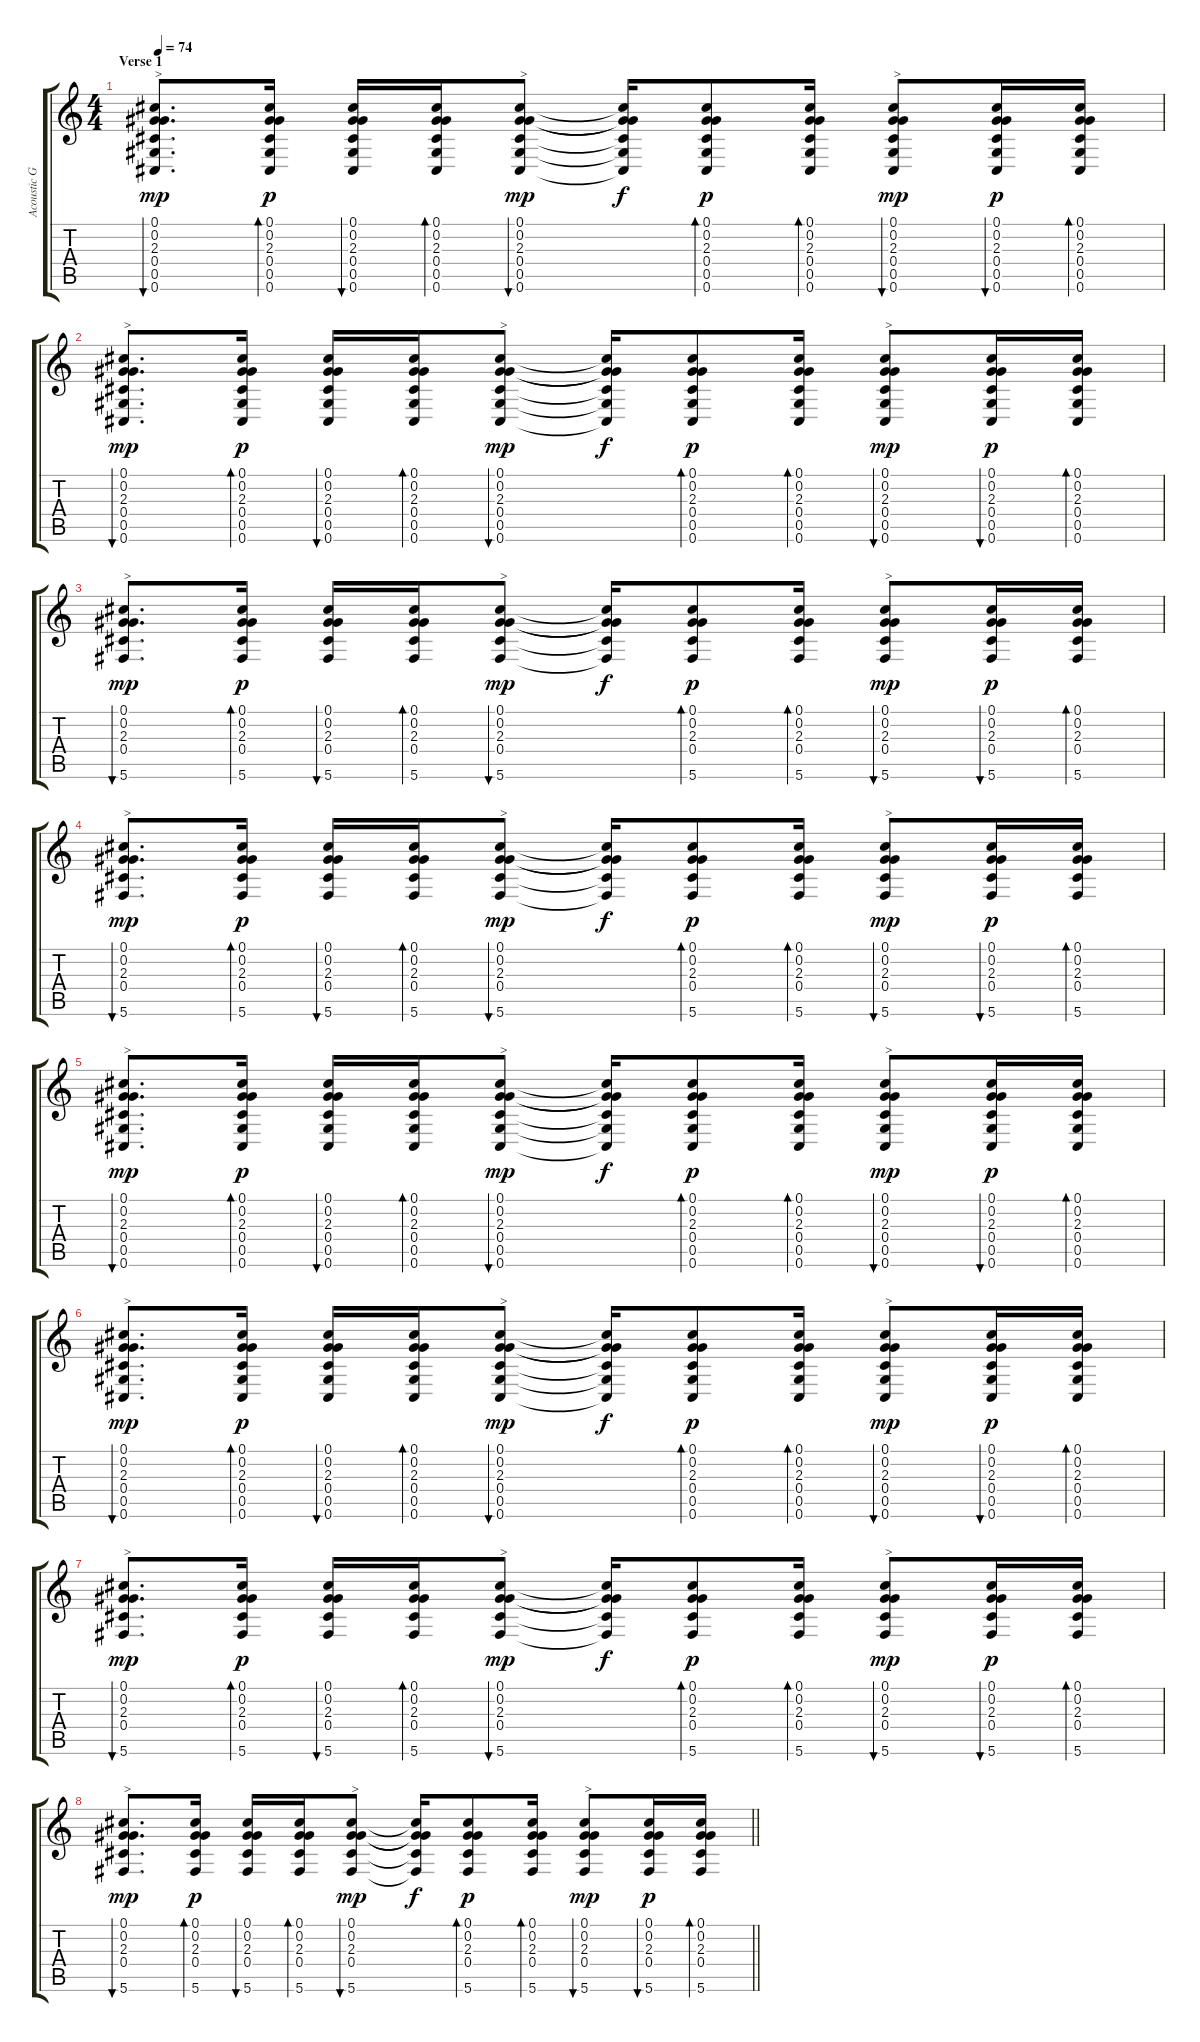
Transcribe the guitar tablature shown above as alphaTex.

\track ("Acoustic Guitar" "Acoustic G") {instrument acousticguitarsteel}
\staff {score tabs}
\tuning (Db4 Ab3 Gb3 Db3 Ab2 Db2) {hide}
\ts (4 4)
\section ("" "Verse 1")
\tempo 74
\clef g2
\ks c
(0.1 0.2 2.3 0.4 0.5 0.6).8{d bu 30 txt ">" dy mp} (0.1 0.2 2.3 0.4 0.5 0.6).16{bd 30 dy p} (0.1 0.2 2.3 0.4 0.5 0.6).16{bu 30} (0.1 0.2 2.3 0.4 0.5 0.6).16{bd 30} (0.1 0.2 2.3 0.4 0.5 0.6).8{bu 30 txt ">" dy mp} (0.1{t} 0.2{t} 2.3{t} 0.4{t} 0.5{t} 0.6{t}).16{dy f} (0.1 0.2 2.3 0.4 0.5 0.6).8{bd 30 dy p} (0.1 0.2 2.3 0.4 0.5 0.6).16{bd 30} (0.1 0.2 2.3 0.4 0.5 0.6).8{bu 30 txt ">" dy mp} (0.1 0.2 2.3 0.4 0.5 0.6).16{bu 30 dy p} (0.1 0.2 2.3 0.4 0.5 0.6).16{bd 30} |
(0.1 0.2 2.3 0.4 0.5 0.6).8{d bu 30 txt ">" dy mp} (0.1 0.2 2.3 0.4 0.5 0.6).16{bd 30 dy p} (0.1 0.2 2.3 0.4 0.5 0.6).16{bu 30} (0.1 0.2 2.3 0.4 0.5 0.6).16{bd 30} (0.1 0.2 2.3 0.4 0.5 0.6).8{bu 30 txt ">" dy mp} (0.1{t} 0.2{t} 2.3{t} 0.4{t} 0.5{t} 0.6{t}).16{dy f} (0.1 0.2 2.3 0.4 0.5 0.6).8{bd 30 dy p} (0.1 0.2 2.3 0.4 0.5 0.6).16{bd 30} (0.1 0.2 2.3 0.4 0.5 0.6).8{bu 30 txt ">" dy mp} (0.1 0.2 2.3 0.4 0.5 0.6).16{bu 30 dy p} (0.1 0.2 2.3 0.4 0.5 0.6).16{bd 30} |
(0.1 0.2 2.3 0.4 5.6).8{d bu 30 txt ">" dy mp} (0.1 0.2 2.3 0.4 5.6).16{bd 30 dy p} (0.1 0.2 2.3 0.4 5.6).16{bu 30} (0.1 0.2 2.3 0.4 5.6).16{bd 30} (0.1 0.2 2.3 0.4 5.6).8{bu 30 txt ">" dy mp} (0.1{t} 0.2{t} 2.3{t} 0.4{t} 5.6{t}).16{dy f} (0.1 0.2 2.3 0.4 5.6).8{bd 30 dy p} (0.1 0.2 2.3 0.4 5.6).16{bd 30} (0.1 0.2 2.3 0.4 5.6).8{bu 30 txt ">" dy mp} (0.1 0.2 2.3 0.4 5.6).16{bu 30 dy p} (0.1 0.2 2.3 0.4 5.6).16{bd 30} |
(0.1 0.2 2.3 0.4 5.6).8{d bu 30 txt ">" dy mp} (0.1 0.2 2.3 0.4 5.6).16{bd 30 dy p} (0.1 0.2 2.3 0.4 5.6).16{bu 30} (0.1 0.2 2.3 0.4 5.6).16{bd 30} (0.1 0.2 2.3 0.4 5.6).8{bu 30 txt ">" dy mp} (0.1{t} 0.2{t} 2.3{t} 0.4{t} 5.6{t}).16{dy f} (0.1 0.2 2.3 0.4 5.6).8{bd 30 dy p} (0.1 0.2 2.3 0.4 5.6).16{bd 30} (0.1 0.2 2.3 0.4 5.6).8{bu 30 txt ">" dy mp} (0.1 0.2 2.3 0.4 5.6).16{bu 30 dy p} (0.1 0.2 2.3 0.4 5.6).16{bd 30} |
(0.1 0.2 2.3 0.4 0.5 0.6).8{d bu 30 txt ">" dy mp} (0.1 0.2 2.3 0.4 0.5 0.6).16{bd 30 dy p} (0.1 0.2 2.3 0.4 0.5 0.6).16{bu 30} (0.1 0.2 2.3 0.4 0.5 0.6).16{bd 30} (0.1 0.2 2.3 0.4 0.5 0.6).8{bu 30 txt ">" dy mp} (0.1{t} 0.2{t} 2.3{t} 0.4{t} 0.5{t} 0.6{t}).16{dy f} (0.1 0.2 2.3 0.4 0.5 0.6).8{bd 30 dy p} (0.1 0.2 2.3 0.4 0.5 0.6).16{bd 30} (0.1 0.2 2.3 0.4 0.5 0.6).8{bu 30 txt ">" dy mp} (0.1 0.2 2.3 0.4 0.5 0.6).16{bu 30 dy p} (0.1 0.2 2.3 0.4 0.5 0.6).16{bd 30} |
(0.1 0.2 2.3 0.4 0.5 0.6).8{d bu 30 txt ">" dy mp} (0.1 0.2 2.3 0.4 0.5 0.6).16{bd 30 dy p} (0.1 0.2 2.3 0.4 0.5 0.6).16{bu 30} (0.1 0.2 2.3 0.4 0.5 0.6).16{bd 30} (0.1 0.2 2.3 0.4 0.5 0.6).8{bu 30 txt ">" dy mp} (0.1{t} 0.2{t} 2.3{t} 0.4{t} 0.5{t} 0.6{t}).16{dy f} (0.1 0.2 2.3 0.4 0.5 0.6).8{bd 30 dy p} (0.1 0.2 2.3 0.4 0.5 0.6).16{bd 30} (0.1 0.2 2.3 0.4 0.5 0.6).8{bu 30 txt ">" dy mp} (0.1 0.2 2.3 0.4 0.5 0.6).16{bu 30 dy p} (0.1 0.2 2.3 0.4 0.5 0.6).16{bd 30} |
(0.1 0.2 2.3 0.4 5.6).8{d bu 30 txt ">" dy mp} (0.1 0.2 2.3 0.4 5.6).16{bd 30 dy p} (0.1 0.2 2.3 0.4 5.6).16{bu 30} (0.1 0.2 2.3 0.4 5.6).16{bd 30} (0.1 0.2 2.3 0.4 5.6).8{bu 30 txt ">" dy mp} (0.1{t} 0.2{t} 2.3{t} 0.4{t} 5.6{t}).16{dy f} (0.1 0.2 2.3 0.4 5.6).8{bd 30 dy p} (0.1 0.2 2.3 0.4 5.6).16{bd 30} (0.1 0.2 2.3 0.4 5.6).8{bu 30 txt ">" dy mp} (0.1 0.2 2.3 0.4 5.6).16{bu 30 dy p} (0.1 0.2 2.3 0.4 5.6).16{bd 30} |
\barLineRight lightlight
(0.1 0.2 2.3 0.4 5.6).8{d bu 30 txt ">" dy mp} (0.1 0.2 2.3 0.4 5.6).16{bd 30 dy p} (0.1 0.2 2.3 0.4 5.6).16{bu 30} (0.1 0.2 2.3 0.4 5.6).16{bd 30} (0.1 0.2 2.3 0.4 5.6).8{bu 30 txt ">" dy mp} (0.1{t} 0.2{t} 2.3{t} 0.4{t} 5.6{t}).16{dy f} (0.1 0.2 2.3 0.4 5.6).8{bd 30 dy p} (0.1 0.2 2.3 0.4 5.6).16{bd 30} (0.1 0.2 2.3 0.4 5.6).8{bu 30 txt ">" dy mp} (0.1 0.2 2.3 0.4 5.6).16{bu 30 dy p} (0.1 0.2 2.3 0.4 5.6).16{bd 30}
